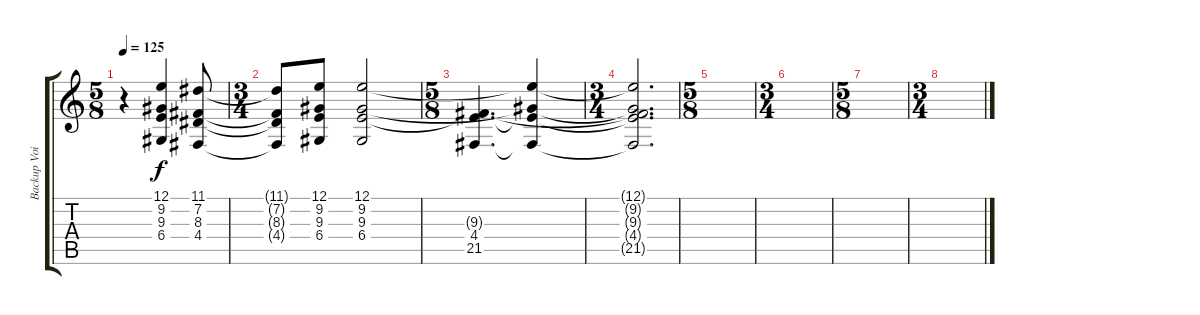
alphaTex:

\track ("Backup Voices" "Backup Voi") {instrument voiceoohs}
\staff {score tabs}
\tuning (E4 B3 G3 D3 A2 E2) {hide}
\ts (5 8)
\tempo 125
\clef g2
\ks c
r.4{dy f} (12.1 9.2 9.3 6.4).4 (11.1 7.2 8.3 4.4).8 |
\ts (3 4)
(11.1{t} 7.2{t} 8.3{t} 4.4{t}).8 (12.1 9.2 9.3 6.4).8 (12.1 9.2 9.3 6.4).2 |
\ts (5 8)
(9.3{t} 4.4 21.5).4{d} (12.1{t} 9.2{t} 9.3{t} 4.4{t}).4 |
\ts (3 4)
(12.1{t} 9.2{t} 9.3{t} 4.4{t} 21.5{t}).2{d} |
\ts (5 8)
|
\ts (3 4)
|
\ts (5 8)
|
\ts (3 4)
